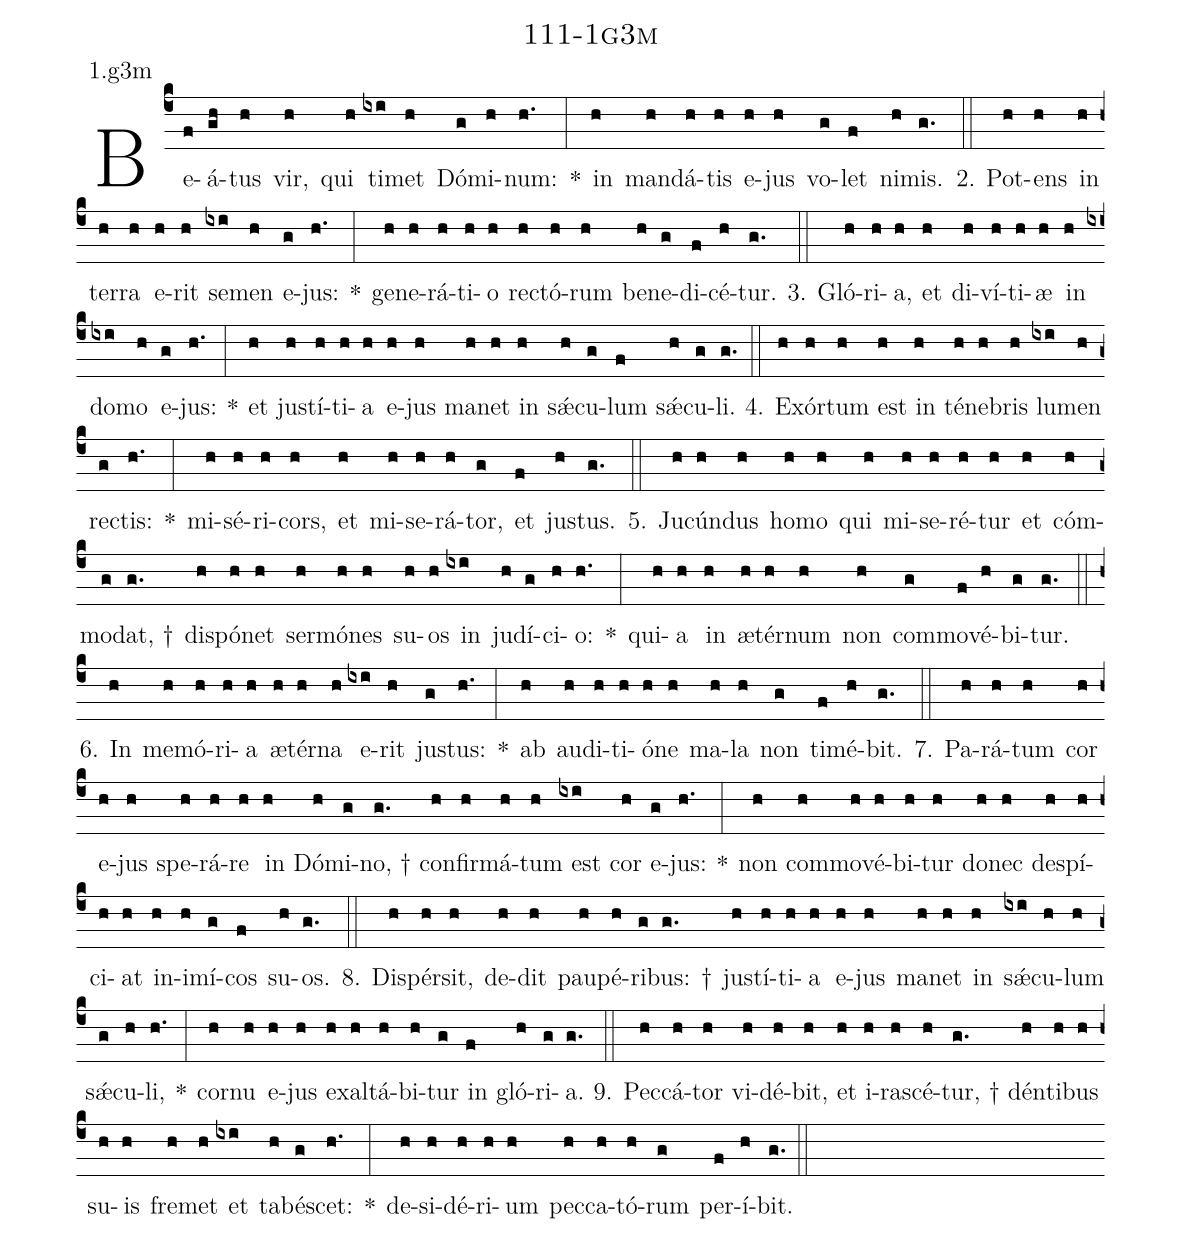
name: 111-1g3m;
annotation: 1.g3m;
%%
(c4)Be(f)á(gh)tus(h) vir,(h) qui(h) ti(ixi)met(h) Dó(g)mi(h)num:(h.) *(:) in(h) man(h)dá(h)tis(h) e(h)jus(h) vo(g)let(f) ni(h)mis.(g.) (::)
2. Pot(h)ens(h) in(h) ter(h)ra(h) e(h)rit(h) se(ixi)men(h) e(g)jus:(h.) *(:) ge(h)ne(h)rá(h)ti(h)o(h) rec(h)tó(h)rum(h) be(h)ne(g)di(f)cé(h)tur.(g.) (::)
3. Gló(h)ri(h)a,(h) et(h) di(h)ví(h)ti(h)æ(h) in(h) do(ixi)mo(h) e(g)jus:(h.) *(:) et(h) jus(h)tí(h)ti(h)a(h) e(h)jus(h) ma(h)net(h) in(h) sǽ(h)cu(g)lum(f) sǽ(h)cu(g)li.(g.) (::)
4. Ex(h)ór(h)tum(h) est(h) in(h) té(h)ne(h)bris(h) lu(ixi)men(h) rec(g)tis:(h.) *(:) mi(h)sé(h)ri(h)cors,(h) et(h) mi(h)se(h)rá(h)tor,(g) et(f) jus(h)tus.(g.) (::)
5. Ju(h)cún(h)dus(h) ho(h)mo(h) qui(h) mi(h)se(h)ré(h)tur(h) et(h) cóm(h)mo(g)dat, †(g.) dis(h)pó(h)net(h) ser(h)mó(h)nes(h) su(h)os(h) in(ixi) ju(h)dí(g)ci(h)o:(h.) *(:) qui(h)a(h) in(h) æ(h)tér(h)num(h) non(h) com(g)mo(f)vé(h)bi(g)tur.(g.) (::)
6. In(h) me(h)mó(h)ri(h)a(h) æ(h)tér(h)na(h) e(ixi)rit(h) jus(g)tus:(h.) *(:) ab(h) au(h)di(h)ti(h)ó(h)ne(h) ma(h)la(h) non(g) ti(f)mé(h)bit.(g.) (::)
7. Pa(h)rá(h)tum(h) cor(h) e(h)jus(h) spe(h)rá(h)re(h) in(h) Dó(h)mi(g)no, †(g.) con(h)fir(h)má(h)tum(h) est(ixi) cor(h) e(g)jus:(h.) *(:) non(h) com(h)mo(h)vé(h)bi(h)tur(h) do(h)nec(h) de(h)spí(h)ci(h)at(h) in(h)i(h)mí(g)cos(f) su(h)os.(g.) (::)
8. Di(h)spér(h)sit,(h) de(h)dit(h) pau(h)pé(h)ri(g)bus: †(g.) jus(h)tí(h)ti(h)a(h) e(h)jus(h) ma(h)net(h) in(h) sǽ(ixi)cu(h)lum(h) sǽ(g)cu(h)li,(h.) *(:) cor(h)nu(h) e(h)jus(h) ex(h)al(h)tá(h)bi(h)tur(g) in(f) gló(h)ri(g)a.(g.) (::)
9. Pec(h)cá(h)tor(h) vi(h)dé(h)bit,(h) et(h) i(h)ra(h)scé(h)tur, †(g.) dén(h)ti(h)bus(h) su(h)is(h) fre(h)met(h) et(ixi) ta(h)bé(g)scet:(h.) *(:) de(h)si(h)dé(h)ri(h)um(h) pec(h)ca(h)tó(h)rum(g) per(f)í(h)bit.(g.) (::)
